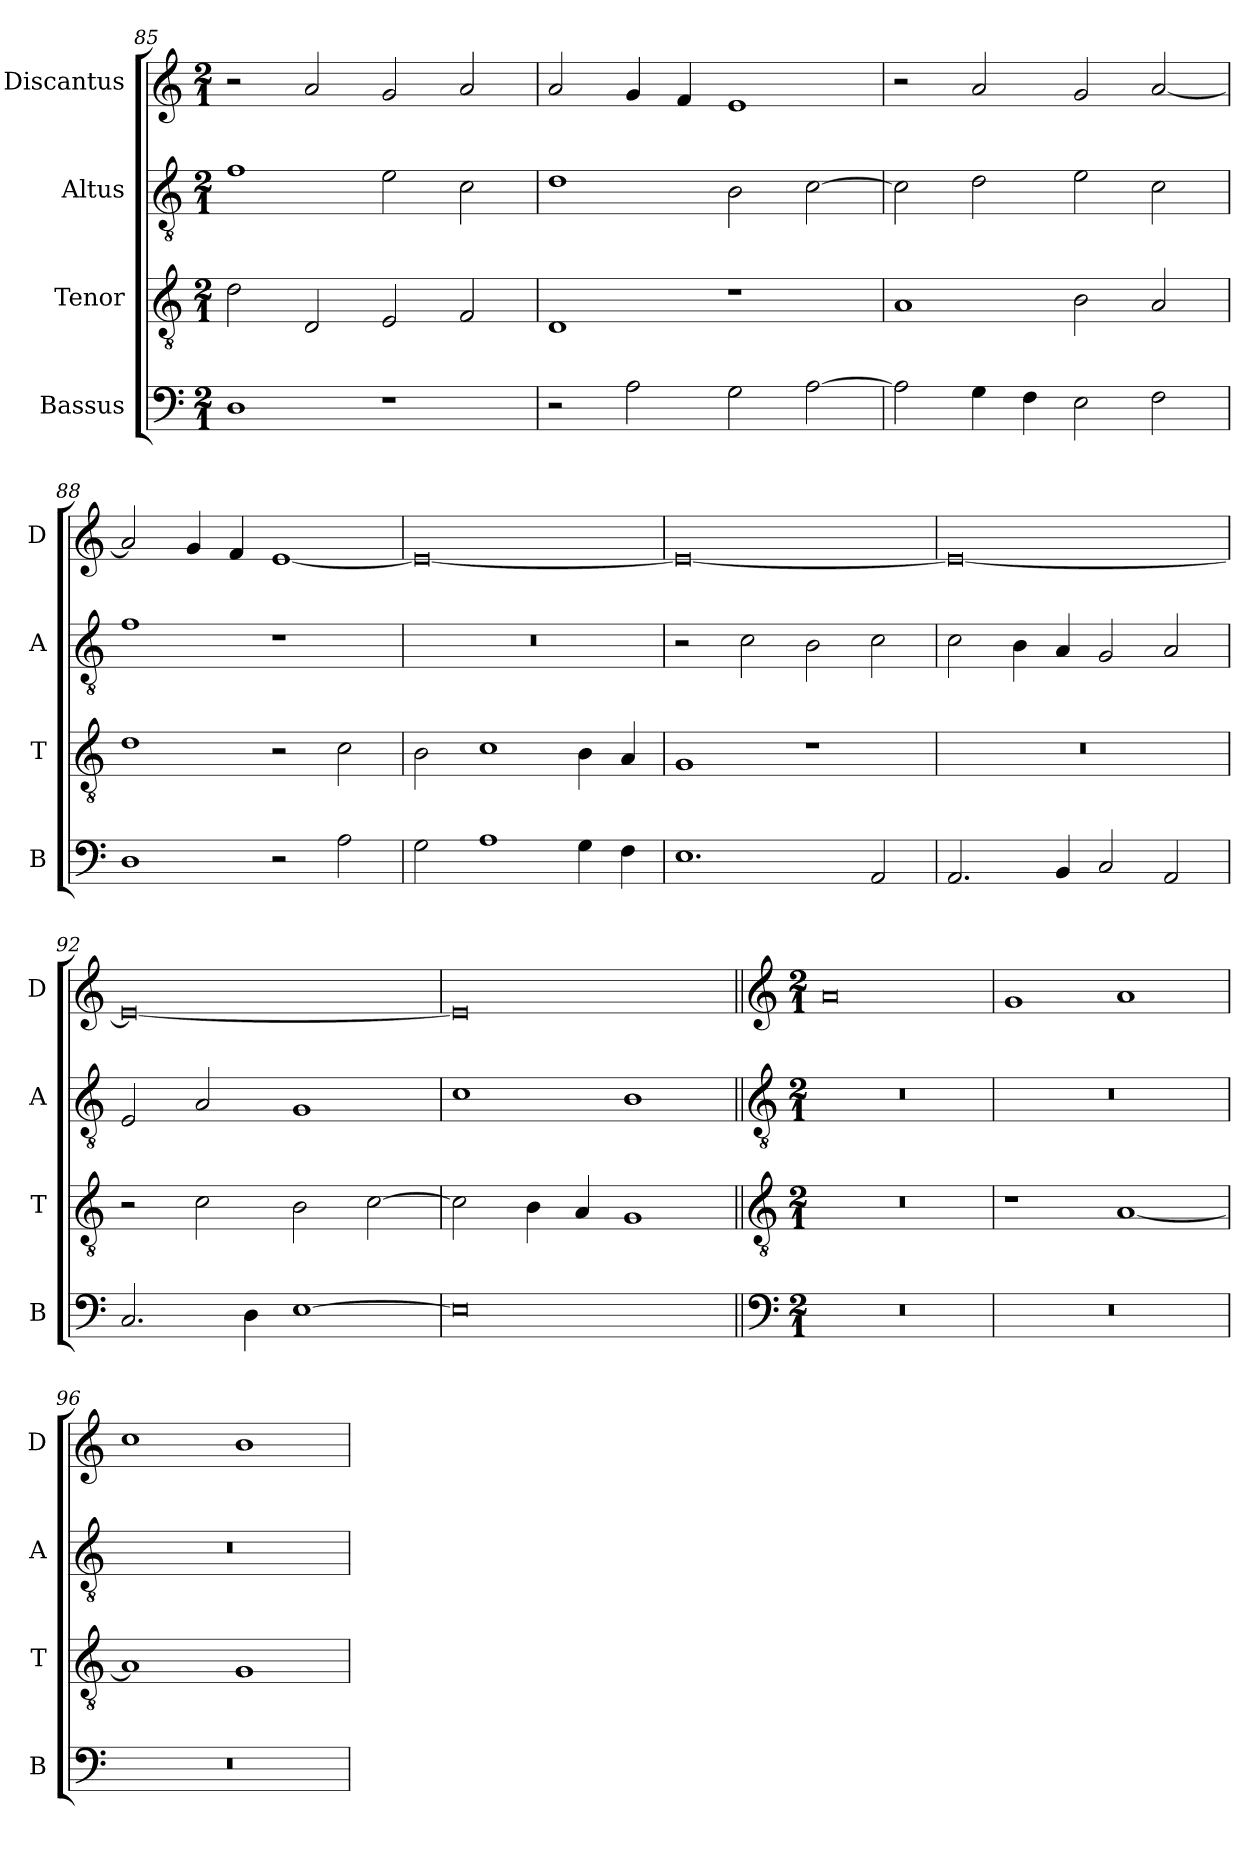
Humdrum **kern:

**kern	**kern	**kern	**kern
*part4	*part3	*part2	*part1
*staff4	*staff3	*staff2	*staff1
*I"Bassus	*I"Tenor	*I"Altus	*I"Discantus
*I'B	*I'T	*I'A	*I'D
*clefF4	*clefGv2	*clefGv2	*clefG2
*k[]	*k[]	*k[]	*k[]
*M2/1	*M2/1	*M2/1	*M2/1
=85	=85	=85	=85
1D	2d\	1f	2r
.	2D/	.	2a/
1r	2E/	2e\	2g/
.	2F/	2c\	2a/
=86	=86	=86	=86
2r	1D	1d	2a/
2A\	.	.	4g/
.	.	.	4f/
2G\	1r	2B\	1e
[2A\	.	[2c\	.
=87	=87	=87	=87
2A\]	1A	2c\]	2r
4G\	.	2d\	2a/
4F\	.	.	.
2E\	2B\	2e\	2g/
2F\	2A/	2c\	[2a/
=88	=88	=88	=88
1D	1d	1f	2a/]
.	.	.	4g/
.	.	.	4f/
2r	2r	1r	[1e
2A\	2c\	.	.
=89	=89	=89	=89
2G\	2B\	0r	0e_
1A	1c	.	.
4G\	4B\	.	.
4F\	4A/	.	.
=90	=90	=90	=90
1.E	1G	2r	0e_
.	.	2c\	.
.	1r	2B\	.
2AA/	.	2c\	.
=91	=91	=91	=91
2.AA/	0r	2c\	0e_
.	.	4B\	.
4BB/	.	4A/	.
2C/	.	2G/	.
2AA/	.	2A/	.
=92	=92	=92	=92
2.C/	2r	2E/	0e_
.	2c\	2A/	.
4D\	.	.	.
[1E	2B\	1G	.
.	[2c\	.	.
=93	=93	=93	=93
0E]	2c\]	1c	0e]
.	4B\	.	.
.	4A/	.	.
.	1G	1B	.
!!LO:LB:g=z
=94||	=94||	=94||	=94||
*clefF4	*clefGv2	*clefGv2	*clefG2
*k[]	*k[]	*k[]	*k[]
*M2/1	*M2/1	*M2/1	*M2/1
0r	0r	0r	0a
=95	=95	=95	=95
0r	1r	0r	1g
.	[1A	.	1a
=96	=96	=96	=96
0r	1A]	0r	1cc
.	1G	.	1b
=	=	=	=
*-	*-	*-	*-
